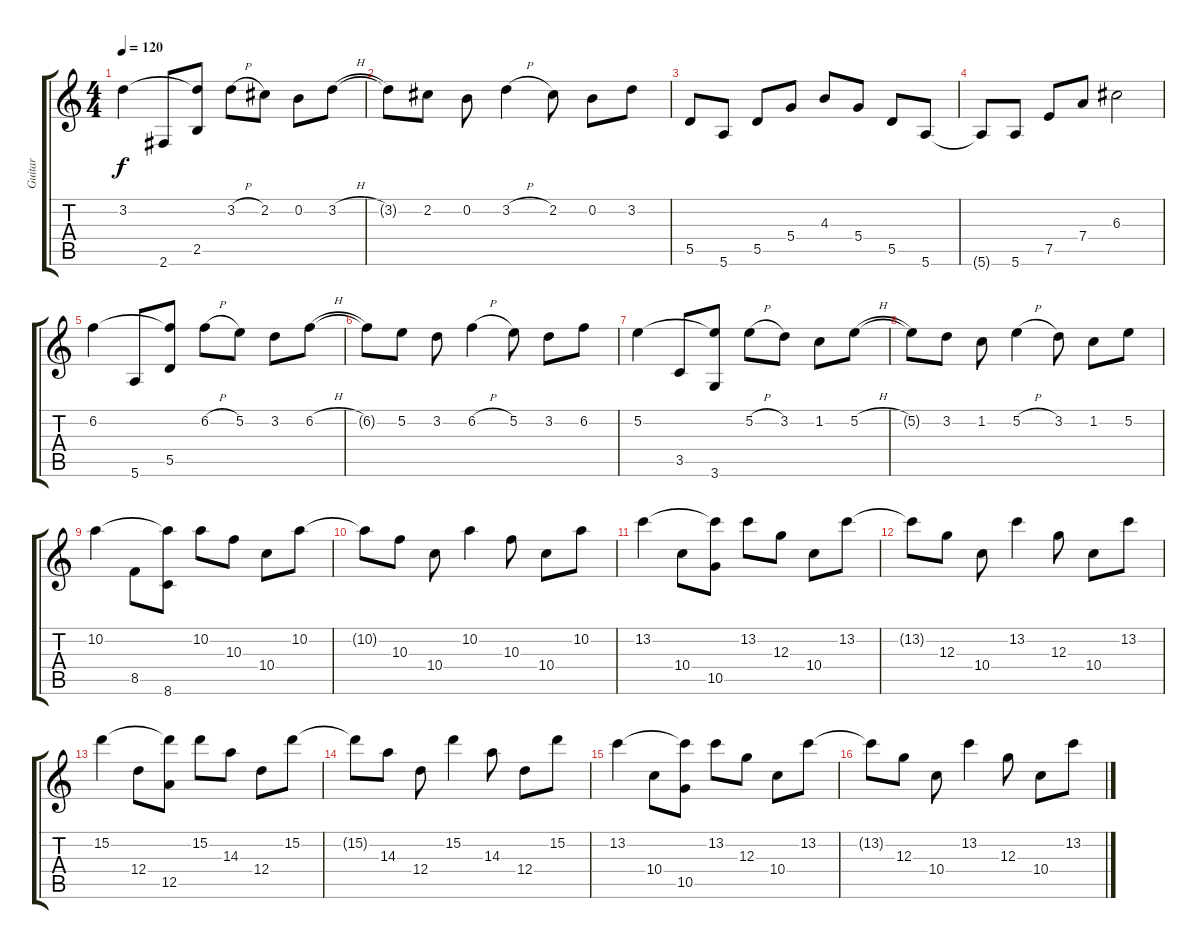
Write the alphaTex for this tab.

\track ("Guitar" "Guitar") {instrument acousticguitarsteel}
\staff {score tabs}
\tuning (E4 B3 G3 D3 A2 E2) {hide}
\ts (4 4)
\tempo 120
\clef g2
\ks c
3.2.4{dy f} 2.6.8 (3.2{t} 2.5).8 3.2{h}.8 2.2.8 0.2.8 3.2{h}.8 |
3.2{t}.8 2.2.8 0.2.8 3.2{h}.4 2.2.8 0.2.8 3.2.8 |
5.5.8 5.6.8 5.5.8 5.4.8 4.3.8 5.4.8 5.5.8 5.6.8 |
5.6{t}.8 5.6.8 7.5.8 7.4.8 6.3.2 |
6.2.4 5.6.8 (6.2{t} 5.5).8 6.2{h}.8 5.2.8 3.2.8 6.2{h}.8 |
6.2{t}.8 5.2.8 3.2.8 6.2{h}.4 5.2.8 3.2.8 6.2.8 |
5.2.4 3.5.8 (5.2{t} 3.6).8 5.2{h}.8 3.2.8 1.2.8 5.2{h}.8 |
5.2{t}.8 3.2.8 1.2.8 5.2{h}.4 3.2.8 1.2.8 5.2.8 |
10.2.4 8.5.8 (10.2{t} 8.6).8 10.2.8 10.3.8 10.4.8 10.2.8 |
10.2{t}.8 10.3.8 10.4.8 10.2.4 10.3.8 10.4.8 10.2.8 |
13.2.4 10.4.8 (13.2{t} 10.5).8 13.2.8 12.3.8 10.4.8 13.2.8 |
13.2{t}.8 12.3.8 10.4.8 13.2.4 12.3.8 10.4.8 13.2.8 |
15.2.4 12.4.8 (15.2{t} 12.5).8 15.2.8 14.3.8 12.4.8 15.2.8 |
15.2{t}.8 14.3.8 12.4.8 15.2.4 14.3.8 12.4.8 15.2.8 |
13.2.4 10.4.8 (13.2{t} 10.5).8 13.2.8 12.3.8 10.4.8 13.2.8 |
13.2{t}.8 12.3.8 10.4.8 13.2.4 12.3.8 10.4.8 13.2.8
